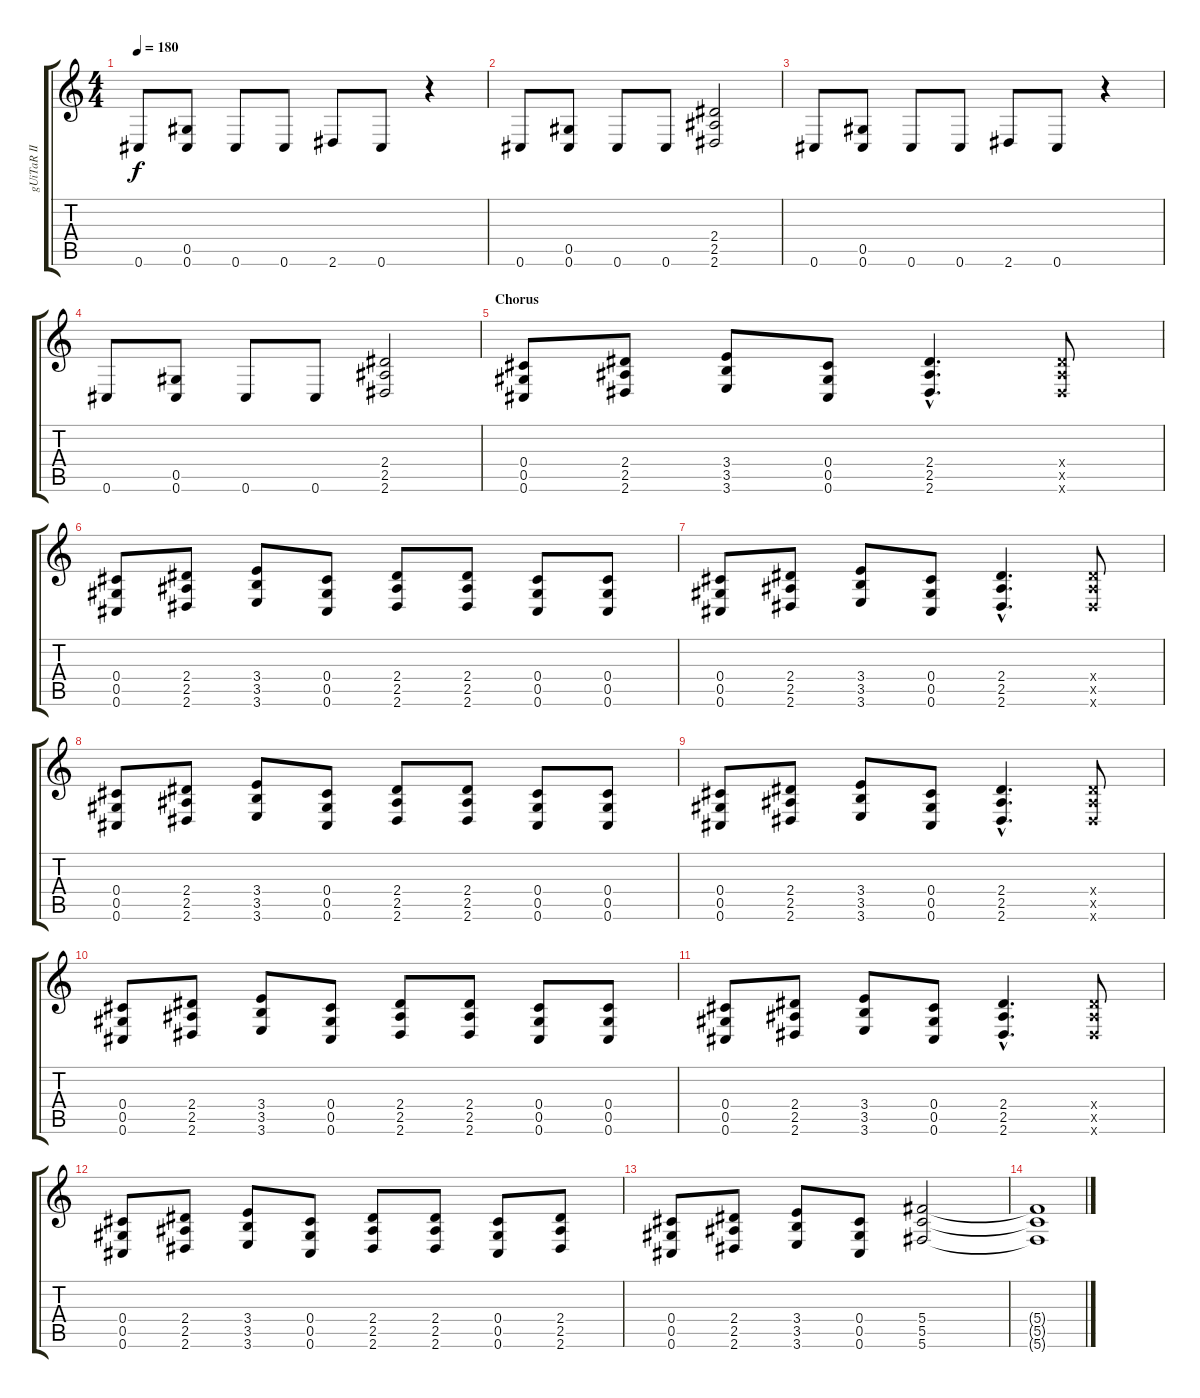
\track ("gUiTaR II" "gUiTaR II") {instrument overdrivenguitar}
\staff {score tabs}
\tuning (Eb4 Bb3 Gb3 Db3 Ab2 Db2) {hide}
\ts (4 4)
\tempo 180
\clef g2
\ks c
0.6.8{dy f} (0.5 0.6).8 0.6.8 0.6.8 2.6.8 0.6.8 r.4 |
0.6.8 (0.5 0.6).8 0.6.8 0.6.8 (2.4 2.5 2.6).2 |
0.6.8 (0.5 0.6).8 0.6.8 0.6.8 2.6.8 0.6.8 r.4 |
0.6.8 (0.5 0.6).8 0.6.8 0.6.8 (2.4 2.5 2.6).2 |
\section ("" "Chorus")
(0.4 0.5 0.6).8 (2.4 2.5 2.6).8 (3.4 3.5 3.6).8 (0.4 0.5 0.6).8 (2.4{hac} 2.5{hac} 2.6{hac}).4{d} (2.4{x} 2.5{x} 2.6{x}).8 |
(0.4 0.5 0.6).8 (2.4 2.5 2.6).8 (3.4 3.5 3.6).8 (0.4 0.5 0.6).8 (2.4 2.5 2.6).8 (2.4 2.5 2.6).8 (0.4 0.5 0.6).8 (0.4 0.5 0.6).8 |
(0.4 0.5 0.6).8 (2.4 2.5 2.6).8 (3.4 3.5 3.6).8 (0.4 0.5 0.6).8 (2.4{hac} 2.5{hac} 2.6{hac}).4{d} (2.4{x} 2.5{x} 2.6{x}).8 |
(0.4 0.5 0.6).8 (2.4 2.5 2.6).8 (3.4 3.5 3.6).8 (0.4 0.5 0.6).8 (2.4 2.5 2.6).8 (2.4 2.5 2.6).8 (0.4 0.5 0.6).8 (0.4 0.5 0.6).8 |
(0.4 0.5 0.6).8 (2.4 2.5 2.6).8 (3.4 3.5 3.6).8 (0.4 0.5 0.6).8 (2.4{hac} 2.5{hac} 2.6{hac}).4{d} (2.4{x} 2.5{x} 2.6{x}).8 |
(0.4 0.5 0.6).8 (2.4 2.5 2.6).8 (3.4 3.5 3.6).8 (0.4 0.5 0.6).8 (2.4 2.5 2.6).8 (2.4 2.5 2.6).8 (0.4 0.5 0.6).8 (0.4 0.5 0.6).8 |
(0.4 0.5 0.6).8 (2.4 2.5 2.6).8 (3.4 3.5 3.6).8 (0.4 0.5 0.6).8 (2.4{hac} 2.5{hac} 2.6{hac}).4{d} (2.4{x} 2.5{x} 2.6{x}).8 |
(0.4 0.5 0.6).8 (2.4 2.5 2.6).8 (3.4 3.5 3.6).8 (0.4 0.5 0.6).8 (2.4 2.5 2.6).8 (2.4 2.5 2.6).8 (0.4 0.5 0.6).8 (2.4 2.5 2.6).8 |
(0.4 0.5 0.6).8 (2.4 2.5 2.6).8 (3.4 3.5 3.6).8 (0.4 0.5 0.6).8 (5.4 5.5 5.6).2{volume 3} |
(5.4{t} 5.5{t} 5.6{t}).1
